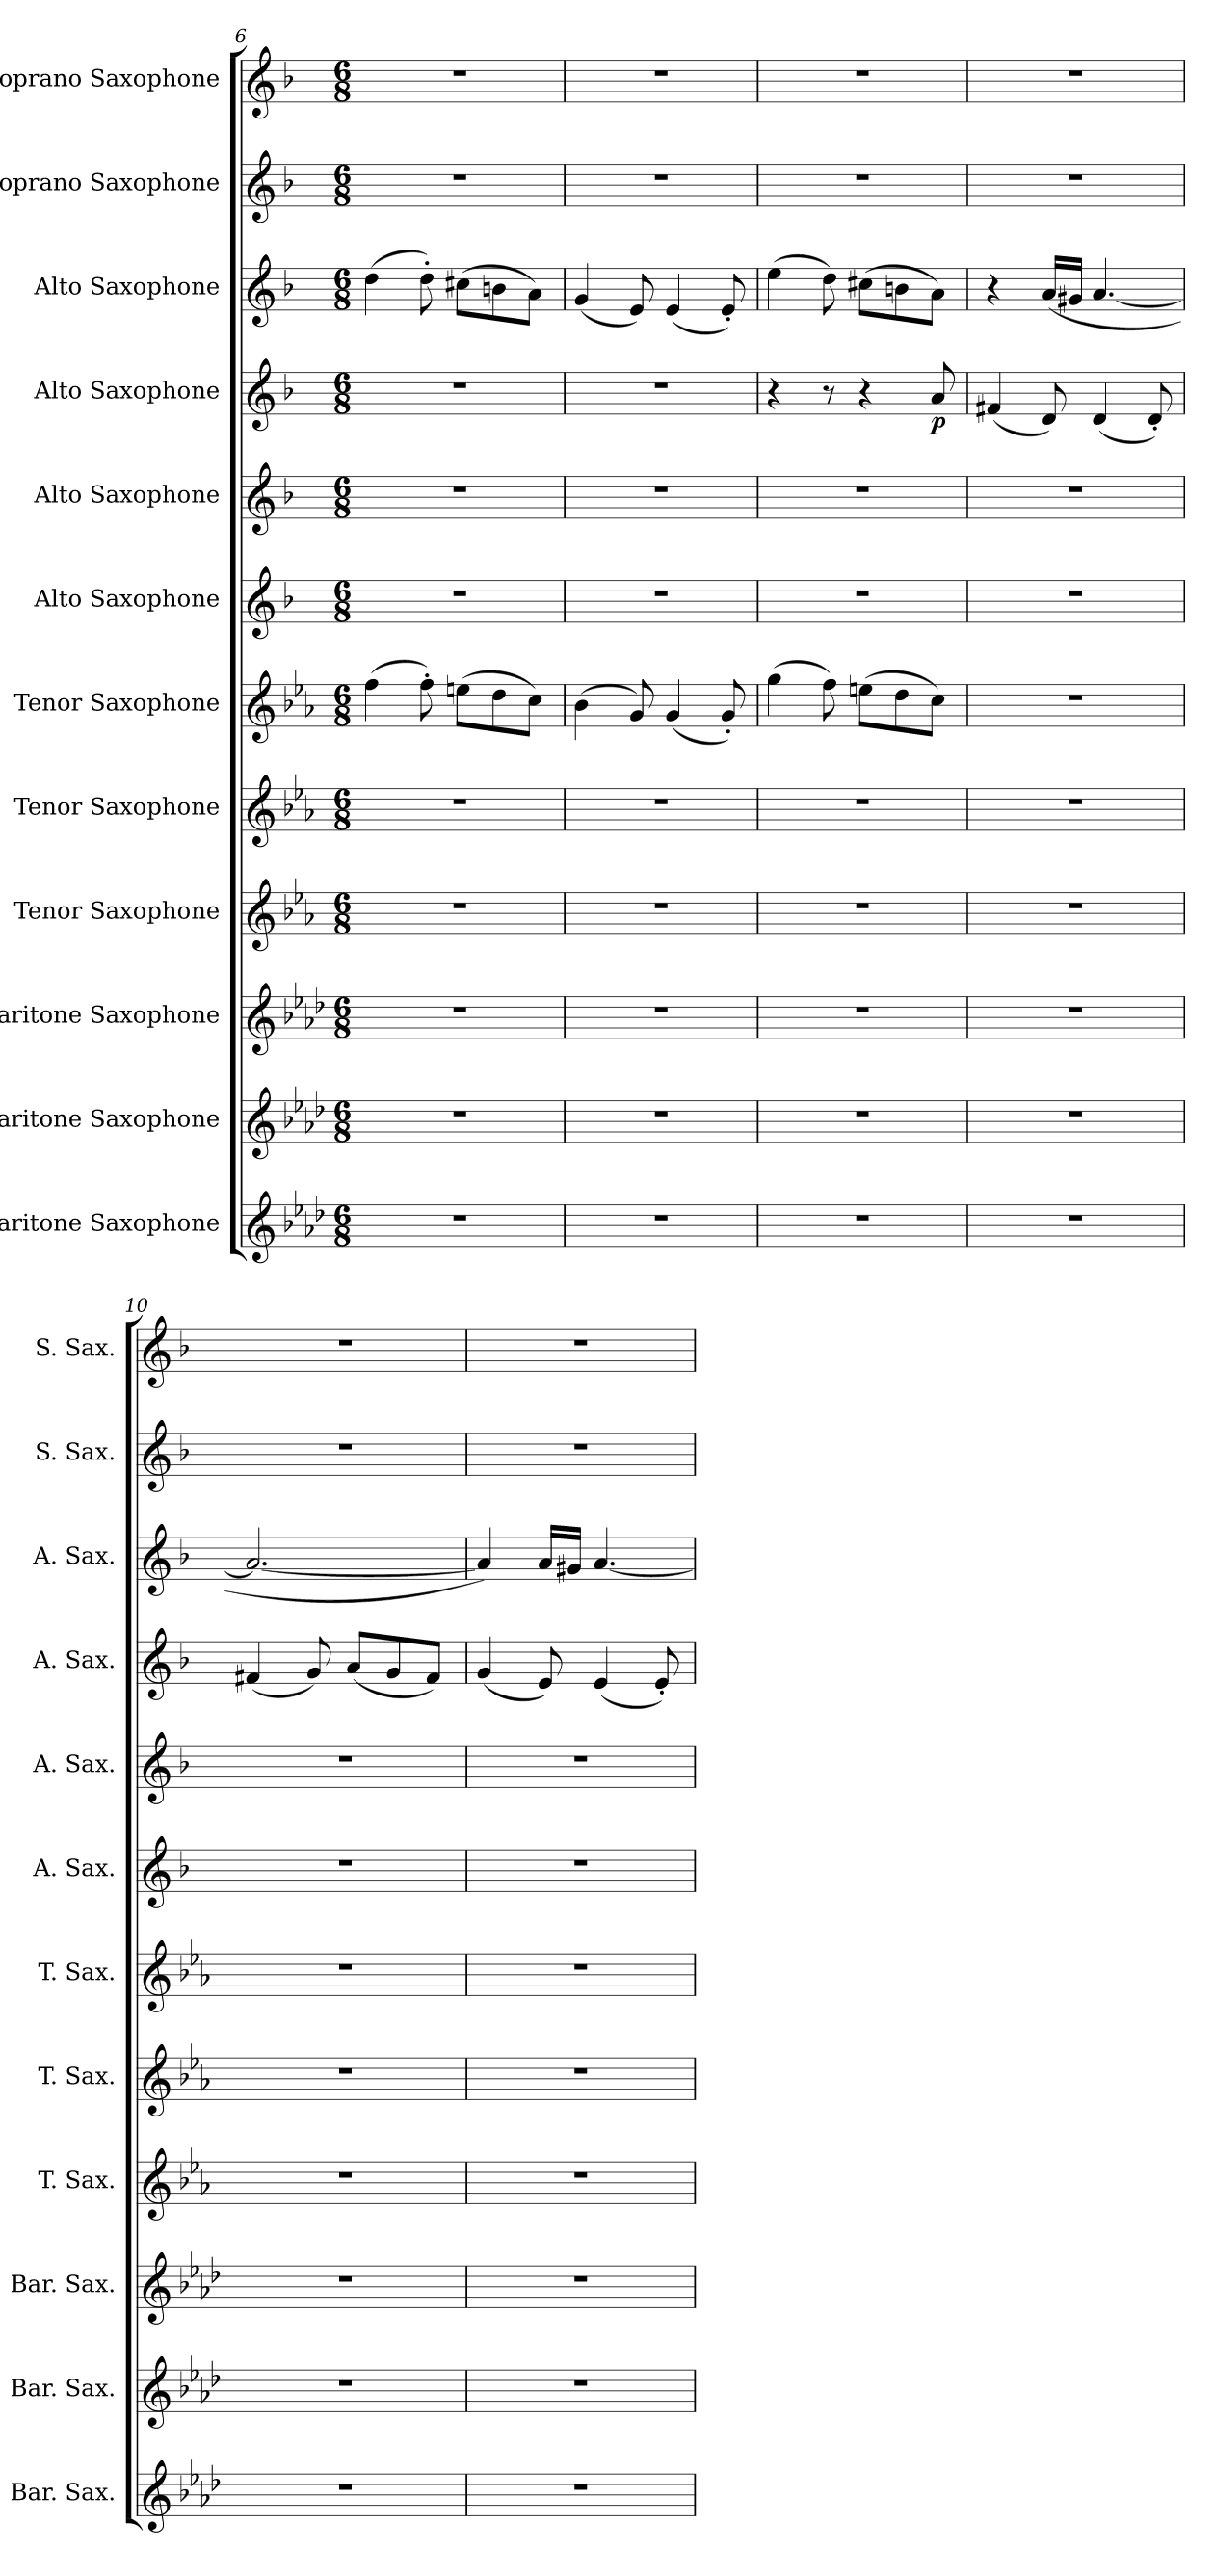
**kern	**kern	**kern	**kern	**kern	**kern	**kern	**kern	**kern	**dynam	**kern	**kern	**kern
*part12	*part11	*part10	*part9	*part8	*part7	*part6	*part5	*part4	*part4	*part3	*part2	*part1
*staff12	*staff11	*staff10	*staff9	*staff8	*staff7	*staff6	*staff5	*staff4	*staff4	*staff3	*staff2	*staff1
*I"Baritone Saxophone	*I"Baritone Saxophone	*I"Baritone Saxophone	*I"Tenor Saxophone	*I"Tenor Saxophone	*I"Tenor Saxophone	*I"Alto Saxophone	*I"Alto Saxophone	*I"Alto Saxophone	*	*I"Alto Saxophone	*I"Soprano Saxophone	*I"Soprano Saxophone
*I'Bar. Sax.	*I'Bar. Sax.	*I'Bar. Sax.	*I'T. Sax.	*I'T. Sax.	*I'T. Sax.	*I'A. Sax.	*I'A. Sax.	*I'A. Sax.	*	*I'A. Sax.	*I'S. Sax.	*I'S. Sax.
!!LO:PB:g=z
*clefG2	*clefG2	*clefG2	*clefG2	*clefG2	*clefG2	*clefG2	*clefG2	*clefG2	*	*clefG2	*clefG2	*clefG2
*ITrd12c21	*ITrd12c21	*ITrd12c21	*ITrd8c14	*ITrd8c14	*ITrd8c14	*ITrd5c9	*ITrd5c9	*ITrd5c9	*	*ITrd5c9	*ITrd1c2	*ITrd1c2
*k[b-e-a-d-]	*k[b-e-a-d-]	*k[b-e-a-d-]	*k[b-e-a-]	*k[b-e-a-]	*k[b-e-a-]	*k[b-e-a-d-]	*k[b-e-a-d-]	*k[b-e-a-d-]	*	*k[b-e-a-d-]	*k[b-e-a-]	*k[b-e-a-]
*M6/8	*M6/8	*M6/8	*M6/8	*M6/8	*M6/8	*M6/8	*M6/8	*M6/8	*	*M6/8	*M6/8	*M6/8
=6	=6	=6	=6	=6	=6	=6	=6	=6	=6	=6	=6	=6
2.r	2.r	2.r	2.r	2.r	(4f\	2.r	2.r	2.r	.	(4f\	2.r	2.r
.	.	.	.	.	8f'\)	.	.	.	.	8f'\)	.	.
.	.	.	.	.	(8en\L	.	.	.	.	(8en\L	.	.
.	.	.	.	.	8d\	.	.	.	.	8dn\	.	.
.	.	.	.	.	8c\J)	.	.	.	.	8c\J)	.	.
=7	=7	=7	=7	=7	=7	=7	=7	=7	=7	=7	=7	=7
2.r	2.r	2.r	2.r	2.r	(4B-\	2.r	2.r	2.r	.	(4B-/	2.r	2.r
.	.	.	.	.	8G/)	.	.	.	.	8G/)	.	.
.	.	.	.	.	(4G/	.	.	.	.	(4G/	.	.
.	.	.	.	.	8G'/)	.	.	.	.	8G'/)	.	.
=8	=8	=8	=8	=8	=8	=8	=8	=8	=8	=8	=8	=8
2.r	2.r	2.r	2.r	2.r	(4g\	2.r	2.r	4r	.	(4g\	2.r	2.r
.	.	.	.	.	8f\)	.	.	8r	.	8f\)	.	.
.	.	.	.	.	(8en\L	.	.	4r	.	(8en\L	.	.
.	.	.	.	.	8d\	.	.	.	.	8dn\	.	.
!	!	!	!	!	!	!	!	!	!LO:DY:b	!	!	!
.	.	.	.	.	8c\J)	.	.	8c/	p	8c\J)	.	.
=9	=9	=9	=9	=9	=9	=9	=9	=9	=9	=9	=9	=9
2.r	2.r	2.r	2.r	2.r	2.r	2.r	2.r	(4An/	.	4r	2.r	2.r
.	.	.	.	.	.	.	.	8F/)	.	(16c/LL	.	.
.	.	.	.	.	.	.	.	.	.	16Bn/JJ	.	.
.	.	.	.	.	.	.	.	(4F/	.	[4.c/	.	.
.	.	.	.	.	.	.	.	8F'/)	.	.	.	.
=10	=10	=10	=10	=10	=10	=10	=10	=10	=10	=10	=10	=10
2.r	2.r	2.r	2.r	2.r	2.r	2.r	2.r	(4An/	.	2.c/_	2.r	2.r
.	.	.	.	.	.	.	.	8B-/)	.	.	.	.
.	.	.	.	.	.	.	.	(8c/L	.	.	.	.
.	.	.	.	.	.	.	.	8B-/	.	.	.	.
.	.	.	.	.	.	.	.	8A/J)	.	.	.	.
=11	=11	=11	=11	=11	=11	=11	=11	=11	=11	=11	=11	=11
2.r	2.r	2.r	2.r	2.r	2.r	2.r	2.r	(4B-/	.	4c/])	2.r	2.r
.	.	.	.	.	.	.	.	8G/)	.	16c/LL	.	.
.	.	.	.	.	.	.	.	.	.	16Bn/JJ	.	.
.	.	.	.	.	.	.	.	(4G/	.	[4.c/	.	.
.	.	.	.	.	.	.	.	8G'/)	.	.	.	.
=	=	=	=	=	=	=	=	=	=	=	=	=
*-	*-	*-	*-	*-	*-	*-	*-	*-	*-	*-	*-	*-
